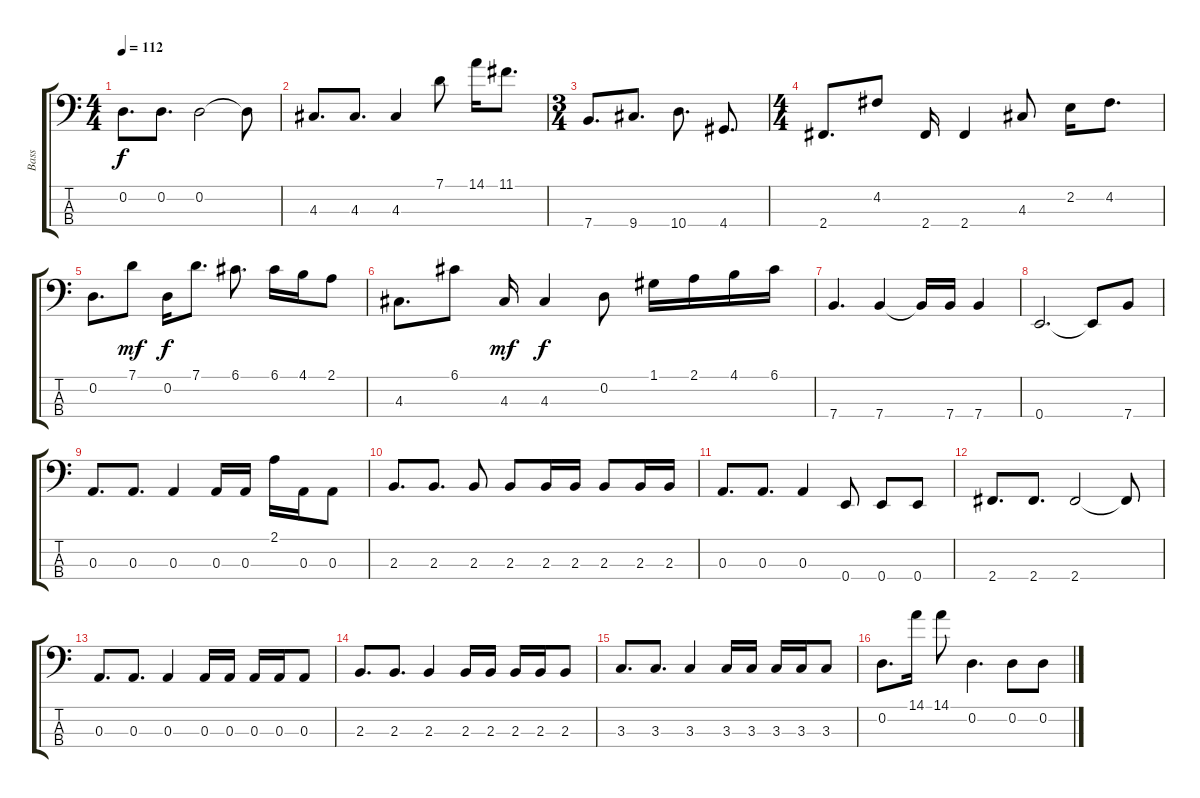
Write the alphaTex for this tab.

\track ("Bass" "Bass") {instrument electricbassfinger}
\staff {score tabs}
\tuning (G2 D2 A1 E1) {hide}
\ts (4 4)
\tempo 112
\clef f4
\ks c
0.2.8{d dy f} 0.2.8{d} 0.2.2 0.2{t}.8 |
4.3.8{d} 4.3.8{d} 4.3.4 7.1.8 14.1.16 11.1.8{d} |
\ts (3 4)
7.4.8{d} 9.4.8{d} 10.4.8{d} 4.4.8{d} |
\ts (4 4)
2.4.8{d} 4.2.8 2.4.16 2.4.4 4.3.8 2.2.16 4.2.8{d} |
0.2.8{d} 7.1.8{dy mf} 0.2.16{dy f} 7.1.8{d} 6.1.8{d} 6.1.16 4.1.16 2.1.8 |
4.3.8{d} 6.1.8 4.3.16{dy mf} 4.3.4{dy f} 0.2.8 1.1.16 2.1.16 4.1.16 6.1.16 |
7.4.4{d} 7.4.4 7.4{t}.16 7.4.16 7.4.4 |
0.4.2{d} 0.4{t}.8 7.4.8 |
0.3.8{d} 0.3.8{d} 0.3.4 0.3.16 0.3.16 2.1.16 0.3.16 0.3.8 |
2.3.8{d} 2.3.8{d} 2.3.8 2.3.8 2.3.16 2.3.16 2.3.8 2.3.16 2.3.16 |
0.3.8{d} 0.3.8{d} 0.3.4 0.4.8 0.4.8 0.4.8 |
2.4.8{d} 2.4.8{d} 2.4.2 2.4{t}.8 |
0.3.8{d} 0.3.8{d} 0.3.4 0.3.16 0.3.16 0.3.16 0.3.16 0.3.8 |
2.3.8{d} 2.3.8{d} 2.3.4 2.3.16 2.3.16 2.3.16 2.3.16 2.3.8 |
3.3.8{d} 3.3.8{d} 3.3.4 3.3.16 3.3.16 3.3.16 3.3.16 3.3.8 |
0.2.8{d} 14.1.16 14.1.8 0.2.4{d} 0.2.8 0.2.8
